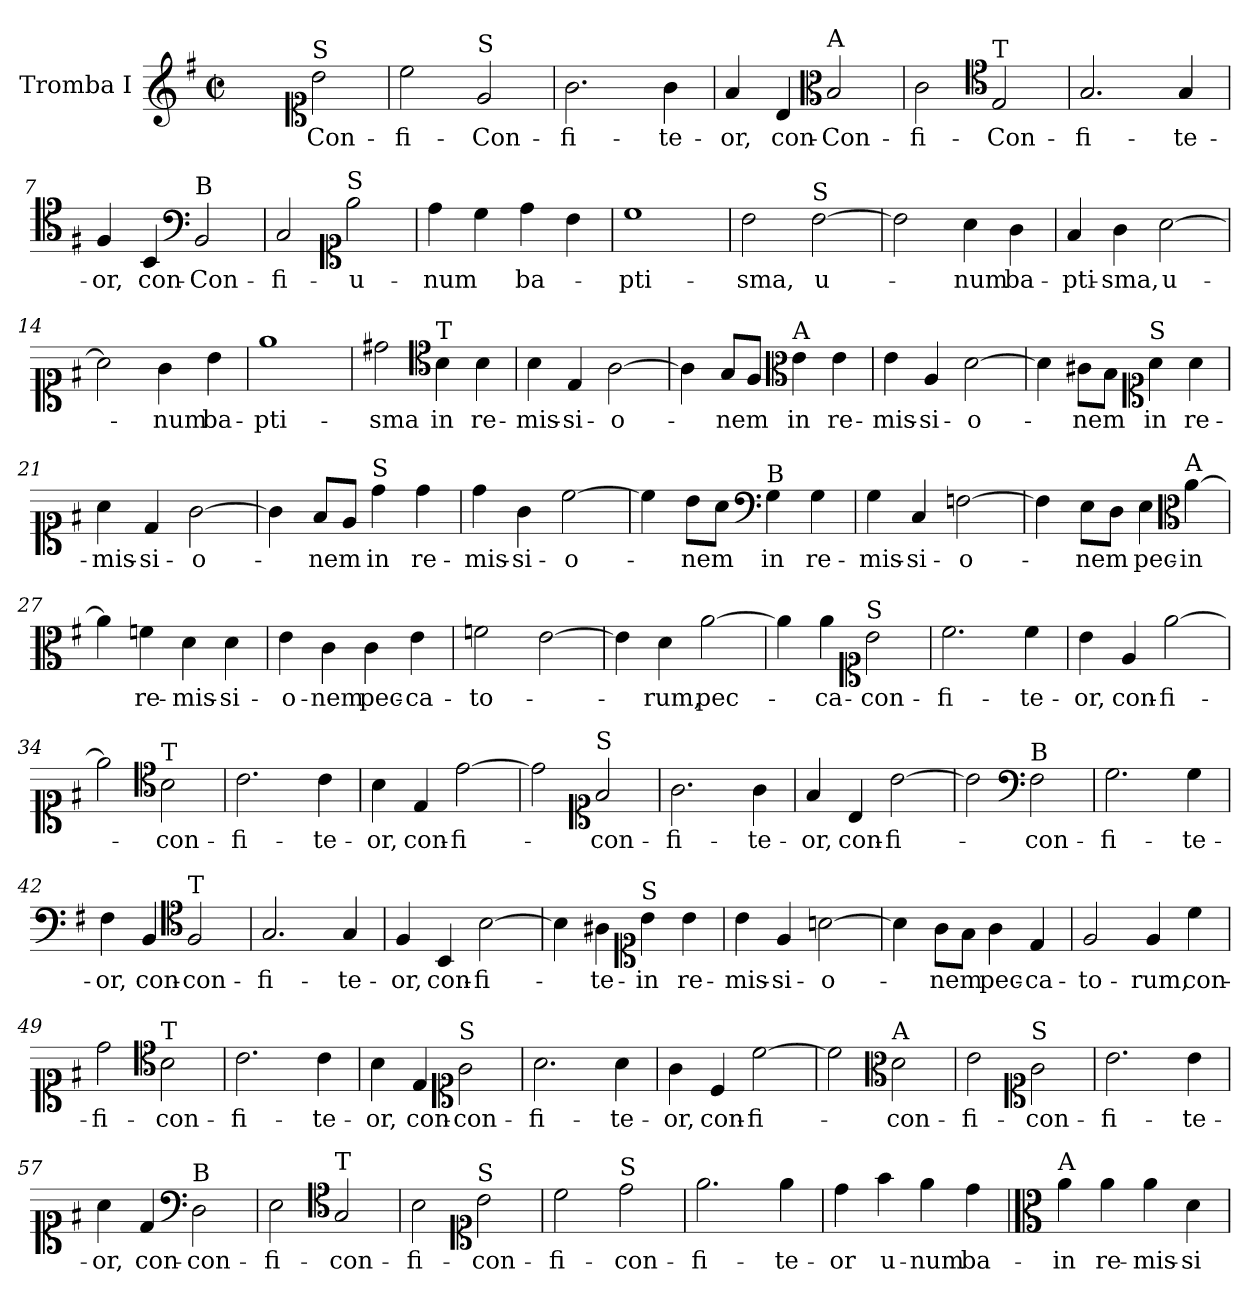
**kern	**text
*part1	*part1
*staff1	*staff1
*I"Tromba I	*
*I'Tr. I	*
*clefG2	*
*ITrd-1c-2	*
*k[f#c#g#]	*
*M2/2	*
*met(c|)	*
*MM196	*
=1	=1
2ryy	.
*clefC1	*
!LO:TX:a:t=S	!
2cc#	Con-
=2	=2
2dd	-fi-
!LO:TX:a:t=S	!
2f#	Con-
=3	=3
2.a	-fi-
4a	-te-
=4	=4
4g#	-or,
4c#	con-
*clefC3	*
!LO:TX:a:t=A	!
2c#	Con-
=5	=5
2d	-fi-
*clefC4	*
!LO:TX:a:t=T	!
2F#	Con-
=6	=6
2.A	-fi-
4A	-te-
=7	=7
4G#	-or,
4C#	con-
*clefF4	*
!LO:TX:a:t=B	!
2C#	Con-
=8	=8
2D	-fi-
*clefC1	*
!LO:TX:a:t=S	!
2ff#	u-
=9	=9
4ee	-num
4dd	.
4ee	ba-
4cc#	.
=10	=10
1dd	-pti-
=11	=11
2cc#	-sma,
!LO:TX:a:t=S	!
[2cc#	u-
=12	=12
2cc#]	.
4b	-num
4a	ba-
=13	=13
4g#	-pti-
4a	-sma,
[2b	u-
=14	=14
2b]	.
4a	-num
4cc#	ba-
=15	=15
1ff#	-pti-
=16	=16
2ee#X	-sma
*clefC4	*
!LO:TX:a:t=T	!
4c#	in
4c#	re-
=17	=17
4c#	-mis-
4F#	-si-
[2B	-o-
=18	=18
4B]	.
8A/L	-nem
8G#/J	.
*clefC3	*
!LO:TX:a:t=A	!
4f#	in
4f#	re-
=19	=19
4f#	-mis-
4B	-si-
[2e	-o-
=20	=20
4e]	.
8d#X\L	-nem
8c#\J	.
*clefC1	*
!LO:TX:a:t=S	!
4b	in
4b	re-
=21	=21
4b	-mis-
4e	-si-
[2a	-o-
=22	=22
4a]	.
8g#/L	-nem
8f#/J	.
!LO:TX:a:t=S	!
4ee	in
4ee	re-
=23	=23
4ee	-mis-
4a	-si-
[2dd	-o-
=24	=24
4dd]	.
8cc#\L	-nem
8b\J	.
*clefF4	*
!LO:TX:a:t=B	!
4A	in
4A	re-
=25	=25
4A	-mis-
4D	-si-
[2Gn	-o-
=26	=26
4G]	.
8F#\L	-nem
8E\J	.
4F#	pec-
*clefC3	*
!LO:TX:a:t=A	!
[4b	in
=27	=27
4b]	.
4gn	re-
4e	-mis-
4e	-si-
=28	=28
4f#	-o-
4d	-nem
4d	pec-
4f#	-ca-
=29	=29
2gn	-to-
[2f#	.
=30	=30
4f#]	.
4e	-rum,
[2b	pec-
=31	=31
4b]	.
4b	-ca-
*clefC1	*
!LO:TX:a:t=S	!
2cc#	con-
=32	=32
2.dd	-fi-
4dd	-te-
=33	=33
4cc#	-or,
4f#	con-
[2ff#	-fi-
=34	=34
2ff#]	.
*clefC4	*
!LO:TX:a:t=T	!
2c#	con-
=35	=35
2.d	-fi-
4d	-te-
=36	=36
4c#	-or,
4F#	con-
[2f#	-fi-
=37	=37
2f#]	.
*clefC1	*
!LO:TX:a:t=S	!
2g#	con-
=38	=38
2.a	-fi-
4a	-te-
=39	=39
4g#	-or,
4c#	con-
[2cc#	-fi-
=40	=40
2cc#]	.
*clefF4	*
!LO:TX:a:t=B	!
2G#	con-
=41	=41
2.A	-fi-
4A	-te-
=42	=42
4G#	-or,
4C#	con-
*clefC4	*
!LO:TX:a:t=T	!
2G#	con-
=43	=43
2.A	-fi-
4A	-te-
=44	=44
4G#	-or,
4C#	con-
[2c#	-fi-
=45	=45
4c#]	.
4B#X	-te-
*clefC1	*
!LO:TX:a:t=S	!
4cc#	in
4cc#	re-
=46	=46
4cc#	-mis-
4f#	-si-
[2bn	-o-
=47	=47
4b]	.
8a\L	-nem
8g#\J	.
4a	pec-
4e	-ca-
=48	=48
2f#	-to-
4f#	-rum,
4dd	con-
=49	=49
2ee	-fi-
*clefC4	*
!LO:TX:a:t=T	!
2c#	con-
=50	=50
2.d	-fi-
4d	-te-
=51	=51
4c#	-or,
4F#	con-
*clefC1	*
!LO:TX:a:t=S	!
2a	con-
=52	=52
2.b	-fi-
4b	-te-
=53	=53
4a	-or,
4d	con-
[2dd	-fi-
=54	=54
2dd]	.
*clefC3	*
!LO:TX:a:t=A	!
2e	con-
=55	=55
2f#	-fi-
*clefC1	*
!LO:TX:a:t=S	!
2a	con-
=56	=56
2.cc#	-fi-
4cc#	-te-
=57	=57
4b	-or,
4e	con-
*clefF4	*
!LO:TX:a:t=B	!
2E	con-
=58	=58
2F#	-fi-
*clefC4	*
!LO:TX:a:t=T	!
2A	con-
=59	=59
2c#	-fi-
*clefC1	*
!LO:TX:a:t=S	!
2cc#	con-
=60	=60
2dd	-fi-
!LO:TX:a:t=S	!
2ee	con-
=61	=61
2.ff#	-fi-
4ff#	-te-
=62	=62
4ee	-or
4gg#	u-
4ff#	-num
4ee	ba-
=63	=63
*clefC3	*
!LO:TX:a:t=A	!
4b	in
4b	re-
4b	-mis-
4e	-si-
=	=
*-	*-
